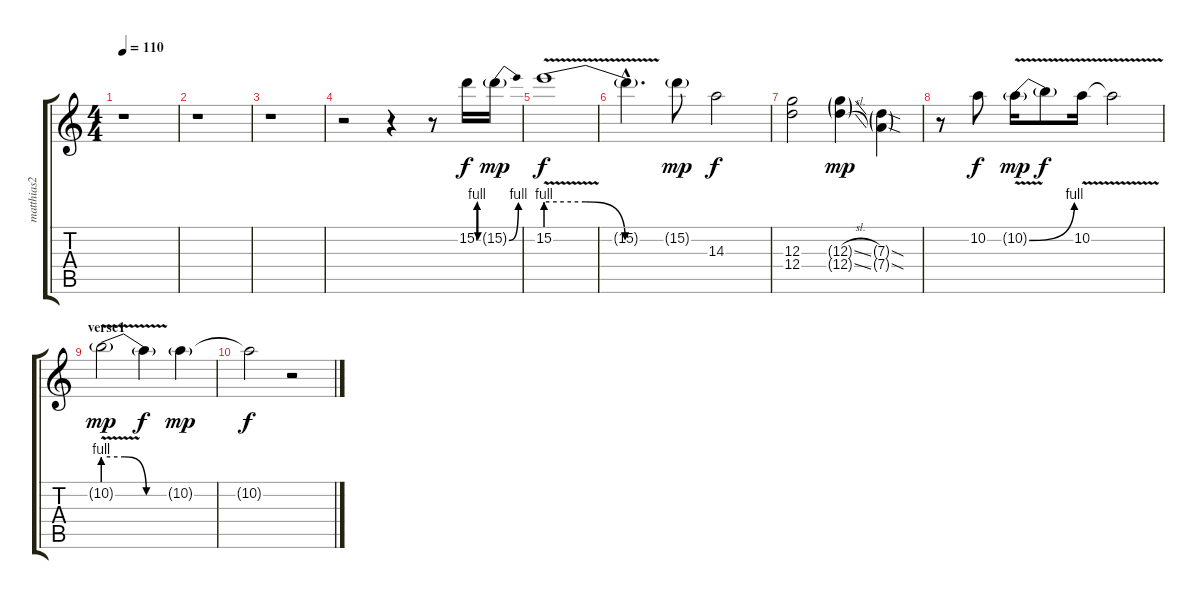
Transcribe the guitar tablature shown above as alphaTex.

\track ("matthias2" "matthias2") {instrument distortionguitar}
\staff {score tabs}
\tuning (E4 B3 G3 D3 A2 E2) {hide}
\ts (4 4)
\tempo 110
\clef g2
\ks c
r.1{dy f instrument distortionguitar} |
r.1 |
r.1 |
r.2 r.4 r.8 15.2{be (custom 0 0 15 4 30 4 45 0 60 0)}.16 15.2{be (bend 0 0 60 4) g}.16{dy mp} |
15.2{be (custom 0 4 20 4 40 0 60 0) v}.1{dy f} |
15.2{hac t}.4{d} 15.2{g}.8{dy mp} 14.3.2{dy f} |
(12.3 12.4).2 (12.3{sl g} 12.4{sl g}).4{dy mp} (7.3{sod g} 7.4{sod g}).4 |
r.8 10.2.8{dy f} 10.2{be (bend 0 0 60 4) v g}.16{dy mp} 10.2{t}.8{dy f} 10.2{v}.16 10.2{t}.2 |
\section ("" "verse1")
10.2{be (custom 0 4 20 4 40 0 60 0) v g}.2{dy mp} 10.2{t}.4{dy f} 10.2{g}.4{dy mp} |
10.2{t}.2{dy f} r.2
